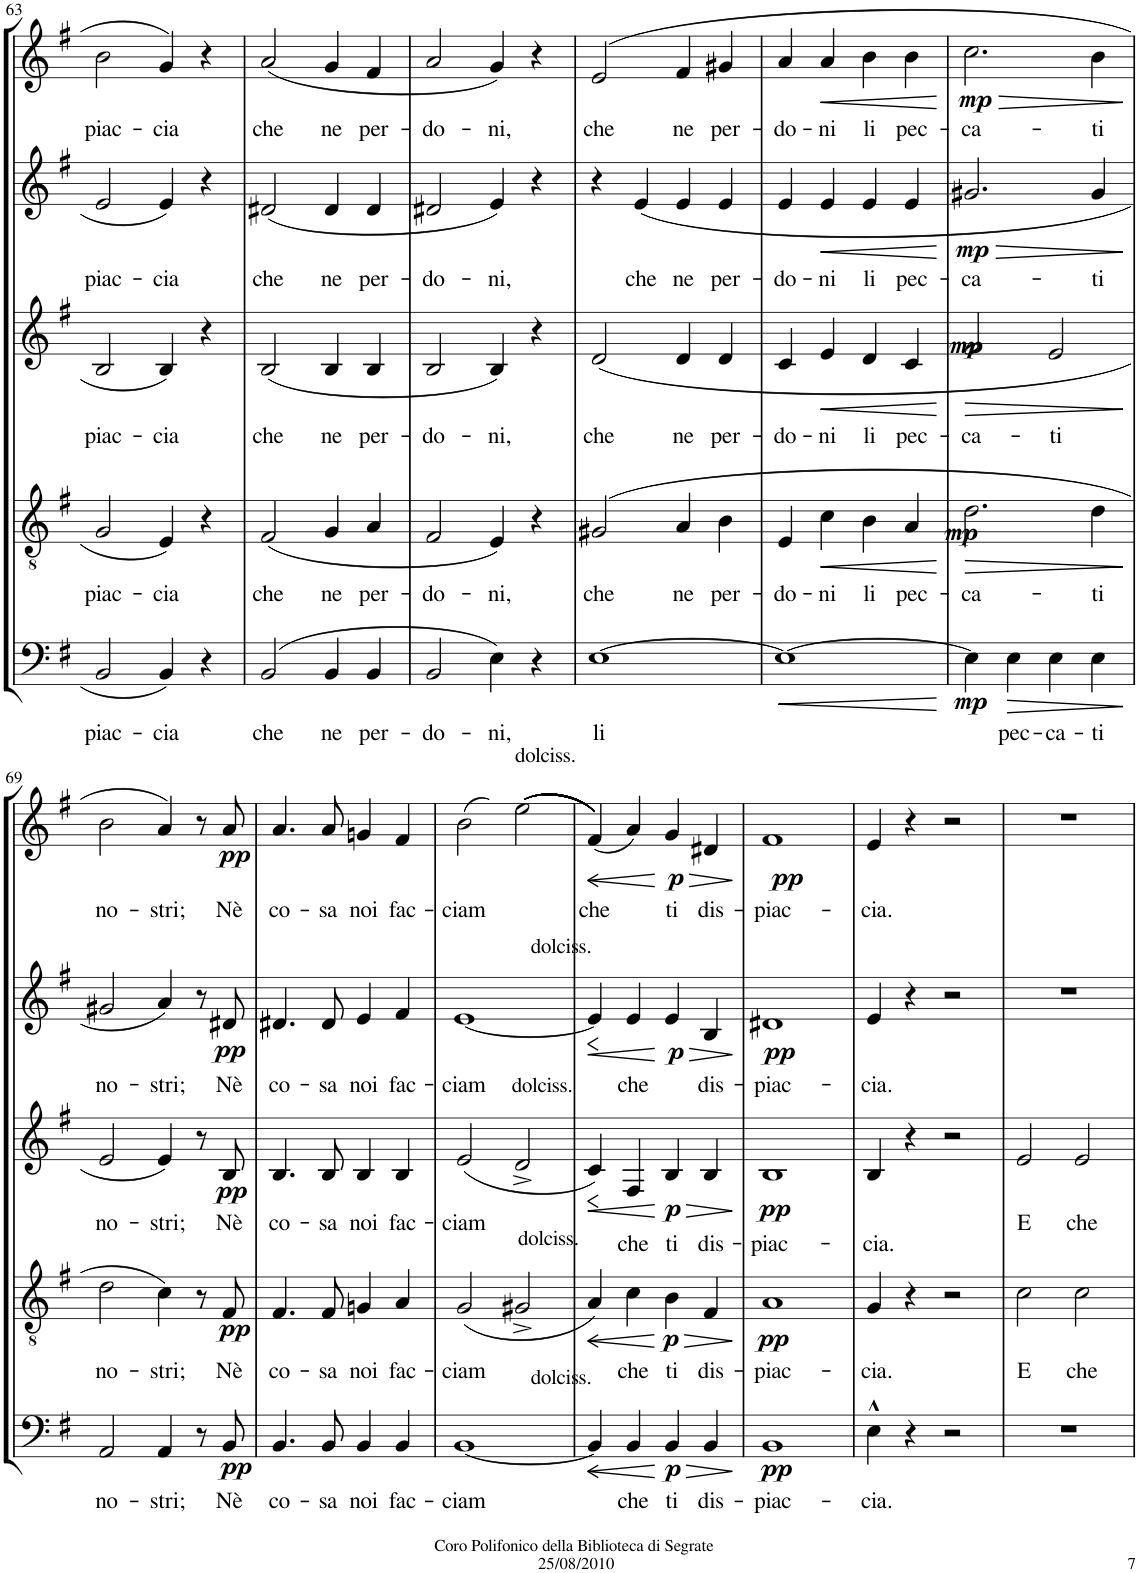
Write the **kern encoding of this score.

**kern	**text	**dynam	**kern	**text	**dynam	**kern	**text	**dynam	**kern	**text	**dynam	**kern	**text	**dynam
*part5	*part5	*part5	*part4	*part4	*part4	*part3	*part3	*part3	*part2	*part2	*part2	*part1	*part1	*part1
*staff5	*staff5	*staff5	*staff4	*staff4	*staff4	*staff3	*staff3	*staff3	*staff2	*staff2	*staff2	*staff1	*staff1	*staff1
*I"Bassi	*	*	*I"Tenori	*	*	*I"Contralti	*	*	*I"Soprani II	*	*	*I"Soprani I	*	*
!!LO:PB:g=z
*clefF4	*	*	*clefGv2	*	*	*clefG2	*	*	*clefG2	*	*	*clefG2	*	*
*	*	*	*	*	*	*	*	*	*Trd1c2	*	*	*Trd1c2	*	*
*k[f#]	*	*	*k[f#]	*	*	*k[f#]	*	*	*k[f#]	*	*	*k[f#]	*	*
*G:	*	*	*G:	*	*	*G:	*	*	*G:	*	*	*G:	*	*
*M2/2	*	*	*M2/2	*	*	*M2/2	*	*	*M2/2	*	*	*M2/2	*	*
*met(c|)	*	*	*met(c|)	*	*	*met(c|)	*	*	*met(c|)	*	*	*met(c|)	*	*
=63	=63	=63	=63	=63	=63	=63	=63	=63	=63	=63	=63	=63	=63	=63
!	!LO:LY:b	!	!	!LO:LY:b	!	!	!LO:LY:b	!	!	!LO:LY:b	!	!	!LO:LY:b	!
2BB/	piac-	.	2G/	piac-	.	2B/	piac-	.	2e/	piac-	.	2b\	piac-	.
!	!LO:LY:b	!	!	!LO:LY:b	!	!	!LO:LY:b	!	!	!LO:LY:b	!	!	!LO:LY:b	!
4BB/	-cia	.	4E/	-cia	.	4B/	-cia	.	4e/	-cia	.	4g/	-cia	.
4r	.	.	4r	.	.	4r	.	.	4r	.	.	4r	.	.
=64	=64	=64	=64	=64	=64	=64	=64	=64	=64	=64	=64	=64	=64	=64
!	!LO:LY:b	!	!	!LO:LY:b	!	!	!LO:LY:b	!	!	!LO:LY:b	!	!	!LO:LY:b	!
(2BB/	che	.	(2F#/	che	.	(2B/	che	.	(2d#X/	che	.	(2a/	che	.
!	!LO:LY:b	!	!	!LO:LY:b	!	!	!LO:LY:b	!	!	!LO:LY:b	!	!	!LO:LY:b	!
4BB/	ne	.	4G/	ne	.	4B/	ne	.	4d#/	ne	.	4g/	ne	.
!	!LO:LY:b	!	!	!LO:LY:b	!	!	!LO:LY:b	!	!	!LO:LY:b	!	!	!LO:LY:b	!
4BB/	per-	.	4A/	per-	.	4B/	per-	.	4d#/	per-	.	4f#/	per-	.
=65	=65	=65	=65	=65	=65	=65	=65	=65	=65	=65	=65	=65	=65	=65
!	!LO:LY:b	!	!	!LO:LY:b	!	!	!LO:LY:b	!	!	!LO:LY:b	!	!	!LO:LY:b	!
2BB/	-do-	.	2F#/	-do-	.	2B/	-do-	.	2d#X/	-do-	.	2a/	-do-	.
!	!LO:LY:b	!	!	!LO:LY:b	!	!	!LO:LY:b	!	!	!LO:LY:b	!	!	!LO:LY:b	!
4E\)	-ni,	.	4E/)	-ni,	.	4B/)	-ni,	.	4e/)	-ni,	.	4g/)	-ni,	.
4r	.	.	4r	.	.	4r	.	.	4r	.	.	4r	.	.
=66	=66	=66	=66	=66	=66	=66	=66	=66	=66	=66	=66	=66	=66	=66
!	!LO:LY:b	!	!	!LO:LY:b	!	!	!LO:LY:b	!	!	!	!	!	!LO:LY:b	!
[1E	li	.	(2G#X/	che	.	(2d/	che	.	4r	.	.	(2e/	che	.
!	!	!	!	!	!	!	!	!	!	!LO:LY:b	!	!	!	!
.	.	.	.	.	.	.	.	.	(4e/	che	.	.	.	.
!	!	!	!	!LO:LY:b	!	!	!LO:LY:b	!	!	!LO:LY:b	!	!	!LO:LY:b	!
.	.	.	4A/	ne	.	4d/	ne	.	4e/	ne	.	4f#/	ne	.
!	!	!	!	!LO:LY:b	!	!	!LO:LY:b	!	!	!LO:LY:b	!	!	!LO:LY:b	!
.	.	.	4B\	per-	.	4d/	per-	.	4e/	per-	.	4g#X/	per-	.
=67	=67	=67	=67	=67	=67	=67	=67	=67	=67	=67	=67	=67	=67	=67
!	!	!LO:HP:b	!	!LO:LY:b	!	!	!LO:LY:b	!	!	!LO:LY:b	!	!	!LO:LY:b	!
1E_	.	<	4E/	-do-	.	4c/	-do-	.	4e/	-do-	.	4a/	-do-	.
!	!	!	!	!LO:LY:b	!LO:HP:b	!	!LO:LY:b	!LO:HP:b	!	!LO:LY:b	!LO:HP:b	!	!LO:LY:b	!LO:HP:b
.	.	.	4c\	-ni	<	4e/	-ni	<	4e/	-ni	<	4a/	-ni	<
!	!	!	!	!LO:LY:b	!	!	!LO:LY:b	!	!	!LO:LY:b	!	!	!LO:LY:b	!
.	.	.	4B\	li	.	4d/	li	.	4e/	li	.	4b\	li	.
!	!	!	!	!LO:LY:b	!	!	!LO:LY:b	!	!	!LO:LY:b	!	!	!LO:LY:b	!
.	.	.	4A/	pec-	.	4c/	pec-	.	4e/	pec-	.	4b\	pec-	.
.	.	.	.	.	.	.	.	.	.	.	.	.	.	[
=68	=68	=68	=68	=68	=68	=68	=68	=68	=68	=68	=68	=68	=68	=68
!	!	!LO:DY:b	!	!LO:LY:b	!LO:HP:b	!	!LO:LY:b	!LO:HP:b	!	!LO:LY:b	!LO:HP:b	!	!LO:LY:b	!LO:HP:b
!	!	!	!	!	!LO:DY:n=1:b	!	!	!LO:DY:n=1:b	!	!	!LO:DY:n=1:b	!	!	!LO:DY:n=1:b
4E\]	.	mp	2.d\	-ca-	> mp	2f#/	-ca-	> mp	2.g#X/	-ca-	> mp	2.cc\	-ca-	> mp
!	!LO:LY:b	!LO:HP:b	!	!	!	!	!	!	!	!	!	!	!	!
4E\	pec-	>	.	.	.	.	.	.	.	.	.	.	.	.
!	!LO:LY:b	!	!	!	!	!	!LO:LY:b	!	!	!	!	!	!	!
4E\	-ca-	.	.	.	.	2e/	-ti	.	.	.	.	.	.	.
!	!LO:LY:b	!	!	!LO:LY:b	!	!	!	!	!	!LO:LY:b	!	!	!LO:LY:b	!
4E\	-ti	.	4d\	-ti	.	.	.	.	4g#/	-ti	.	4b\	-ti	.
.	.	[	.	.	[	.	.	[	.	.	[	.	.	]
!!LO:LB:g=z
=69	=69	=69	=69	=69	=69	=69	=69	=69	=69	=69	=69	=69	=69	=69
!	!LO:LY:b	!	!	!LO:LY:b	!	!	!LO:LY:b	!	!	!LO:LY:b	!	!	!LO:LY:b	!
2AA/	no-	.	2d\	no-	.	2e/	no-	.	2g#X/	no-	.	2b\	no-	.
!	!LO:LY:b	!	!	!LO:LY:b	!	!	!LO:LY:b	!	!	!LO:LY:b	!	!	!LO:LY:b	!
4AA/	-stri;	.	4c\)	-stri;	.	4e/)	-stri;	.	4a/)	-stri;	.	4a/)	-stri;	.
8r	.	.	8r	.	.	8r	.	.	8r	.	.	8r	.	.
!	!LO:LY:b	!LO:DY:b	!	!LO:LY:b	!LO:DY:b	!	!LO:LY:b	!LO:DY:b	!	!LO:LY:b	!LO:DY:b	!	!LO:LY:b	!LO:DY:b
8BB/	Nè	pp	8F#/	Nè	pp	8B/	Nè	pp	8d#X/	Nè	pp	8a/	Nè	pp
=70	=70	=70	=70	=70	=70	=70	=70	=70	=70	=70	=70	=70	=70	=70
!	!LO:LY:b	!	!	!LO:LY:b	!	!	!LO:LY:b	!	!	!LO:LY:b	!	!	!LO:LY:b	!
4.BB/	co-	.	4.F#/	co-	.	4.B/	co-	.	4.d#X/	co-	.	4.a/	co-	.
!	!LO:LY:b	!	!	!LO:LY:b	!	!	!LO:LY:b	!	!	!LO:LY:b	!	!	!LO:LY:b	!
8BB/	-sa	.	8F#/	-sa	.	8B/	-sa	.	8d#/	-sa	.	8a/	-sa	.
!	!LO:LY:b	!	!	!LO:LY:b	!	!	!LO:LY:b	!	!	!LO:LY:b	!	!	!LO:LY:b	!
4BB/	noi	.	4Gn/	noi	.	4B/	noi	.	4e/	noi	.	4gn/	noi	.
!	!LO:LY:b	!	!	!LO:LY:b	!	!	!LO:LY:b	!	!	!LO:LY:b	!	!	!LO:LY:b	!
4BB/	fac-	.	4A/	fac-	.	4B/	fac-	.	4f#/	fac-	.	4f#/	fac-	.
=71	=71	=71	=71	=71	=71	=71	=71	=71	=71	=71	=71	=71	=71	=71
!	!LO:LY:b	!	!	!LO:LY:b	!	!	!LO:LY:b	!	!	!LO:LY:b	!	!	!LO:LY:b	!
[1BB	-ciam	.	(2G/	-ciam	.	(2e/	-ciam	.	[1e	-ciam	.	(2b\	-ciam	.
!	!	!	!	!	!	!	!	!	!	!	!	!LO:TX:a:t=dolciss.	!	!
!	!	!	!	!	!	!LO:TX:a:t=dolciss.	!	!	!	!	!	!	!	!
!	!	!	!LO:TX:a:t=dolciss.	!	!	!	!	!	!	!	!	!	!	!
.	.	.	2G#X^/	.	.	2d^/	.	.	.	.	.	((((((((((((((((2ee\)	.	.
.	.	]	.	.	]	.	.	]	.	.	]	.	.	.
!	!	!	!	!	!	!	!	!	!LO:TX:a:t=dolciss.	!	!	!	!	!
!LO:TX:a:t=dolciss.	!	!	!	!	!	!	!	!	!	!	!	!	!	!
=72	=72	=72	=72	=72	=72	=72	=72	=72	=72	=72	=72	=72	=72	=72
!	!	!LO:HP:b	!	!	!LO:HP:b	!	!	!LO:HP:b	!	!	!LO:HP:b	!	!LO:LY:b	!LO:HP:b
4BB/]	.	<	4A/)	.	<	4c/)	.	<	4e/]	.	<	(4f#/))))))))))))))))	che	<
!	!LO:LY:b	!LO:HP:b	!	!LO:LY:b	!LO:HP:b	!	!LO:LY:b	!LO:HP:b	!	!LO:LY:b	!LO:HP:b	!	!	!LO:HP:b
4BB/	che	<	4c\	che	<	4F#/	che	<	4e/	che	<	4a/)	.	<
!	!LO:LY:b	!LO:DY:n=1:b	!	!LO:LY:b	!LO:DY:n=1:b	!	!LO:LY:b	!LO:DY:n=1:b	!	!	!LO:DY:n=1:b	!	!LO:LY:b	!LO:DY:n=1:b
4BB/	ti	[ p	4B\	ti	[ p	4B/	ti	[ p	4e/	.	[ p	4g/	ti	[ p
!	!LO:LY:b	!	!	!LO:LY:b	!	!	!LO:LY:b	!	!	!LO:LY:b	!	!	!LO:LY:b	!
4BB/	dis-	.	4F#/	dis-	.	4B/	dis-	.	4B/	dis-	.	4d#X/	dis-	.
.	.	[	.	.	[	.	.	[	.	.	[	.	.	[
=73	=73	=73	=73	=73	=73	=73	=73	=73	=73	=73	=73	=73	=73	=73
!	!LO:LY:b	!LO:DY:b	!	!LO:LY:b	!LO:DY:b	!	!LO:LY:b	!LO:DY:b	!	!LO:LY:b	!LO:DY:b	!	!LO:LY:b	!LO:DY:b
1BB	-piac-	pp	1A	-piac-	pp	1B	-piac-	pp	1d#X	-piac-	pp	1f#	-piac-	pp
=74	=74	=74	=74	=74	=74	=74	=74	=74	=74	=74	=74	=74	=74	=74
!	!LO:LY:b	!	!	!LO:LY:b	!	!	!LO:LY:b	!	!	!LO:LY:b	!	!	!LO:LY:b	!
4E^^\	-cia.	.	4G/	-cia.	.	4B/	-cia.	.	4e/	-cia.	.	4e/	-cia.	.
4r	.	.	4r	.	.	4r	.	.	4r	.	.	4r	.	.
2r	.	.	2r	.	.	2r	.	.	2r	.	.	2r	.	.
=75	=75	=75	=75	=75	=75	=75	=75	=75	=75	=75	=75	=75	=75	=75
!	!	!	!	!LO:LY:b	!	!	!LO:LY:b	!	!	!	!	!	!	!
1r	.	.	2c\	E	.	2e/	E	.	1r	.	.	1r	.	.
!	!	!	!	!LO:LY:b	!	!	!LO:LY:b	!	!	!	!	!	!	!
.	.	.	2c\	che	.	2e/	che	.	.	.	.	.	.	.
=	=	=	=	=	=	=	=	=	=	=	=	=	=	=
*-	*-	*-	*-	*-	*-	*-	*-	*-	*-	*-	*-	*-	*-	*-
